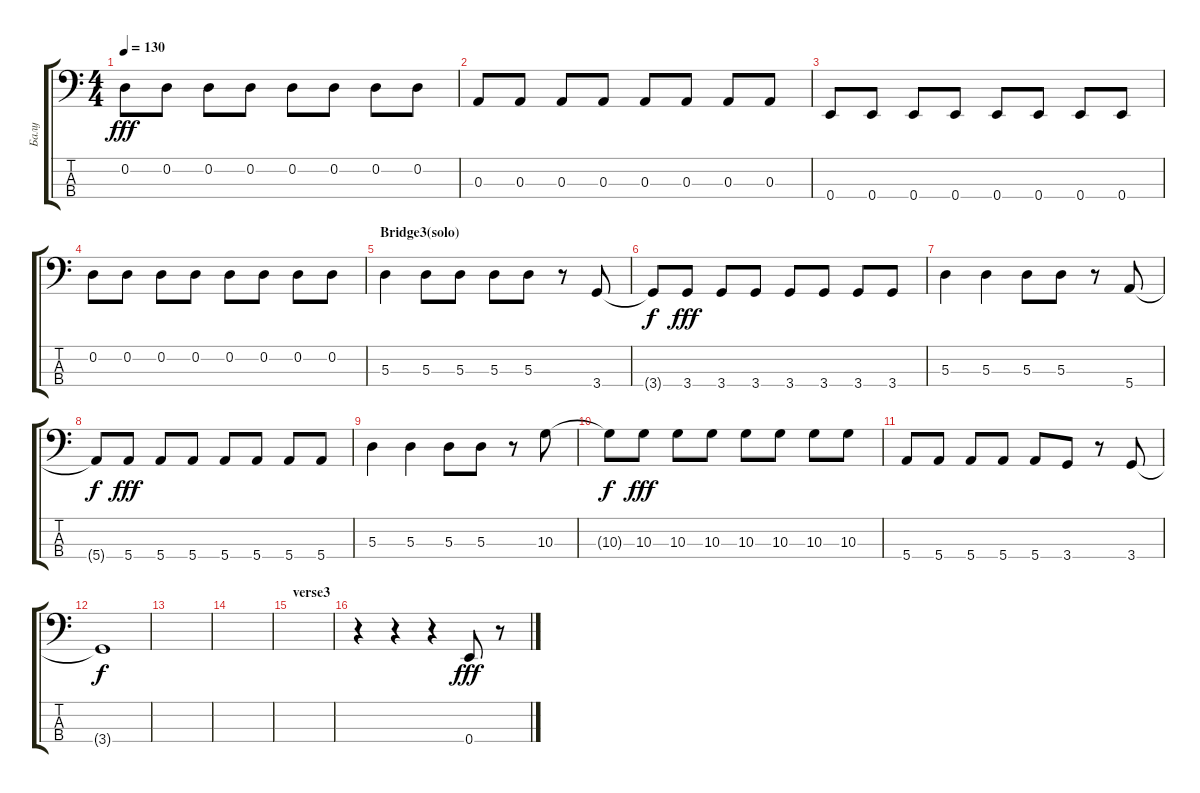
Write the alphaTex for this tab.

\track ("Балу" "Балу") {instrument electricbassfinger}
\staff {score tabs}
\tuning (G2 D2 A1 E1) {hide}
\ts (4 4)
\tempo 130
\clef f4
\ks c
0.2.8{dy fff} 0.2.8 0.2.8 0.2.8 0.2.8 0.2.8 0.2.8 0.2.8 |
0.3.8 0.3.8 0.3.8 0.3.8 0.3.8 0.3.8 0.3.8 0.3.8 |
0.4.8 0.4.8 0.4.8 0.4.8 0.4.8 0.4.8 0.4.8 0.4.8 |
0.2.8 0.2.8 0.2.8 0.2.8 0.2.8 0.2.8 0.2.8 0.2.8 |
\section ("" "Bridge3(solo)")
5.3.4 5.3.8 5.3.8 5.3.8 5.3.8 r.8 3.4.8 |
3.4{t}.8{dy f} 3.4.8{dy fff} 3.4.8 3.4.8 3.4.8 3.4.8 3.4.8 3.4.8 |
5.3.4 5.3.4 5.3.8 5.3.8 r.8 5.4.8 |
5.4{t}.8{dy f} 5.4.8{dy fff} 5.4.8 5.4.8 5.4.8 5.4.8 5.4.8 5.4.8 |
5.3.4 5.3.4 5.3.8 5.3.8 r.8 10.3.8 |
10.3{t}.8{dy f} 10.3.8{dy fff} 10.3.8 10.3.8 10.3.8 10.3.8 10.3.8 10.3.8 |
5.4.8 5.4.8 5.4.8 5.4.8 5.4.8 3.4.8 r.8 3.4.8 |
3.4{t}.1{dy f} |
|
|
\section ("" "verse3")
|
r.4 r.4 r.4 0.4.8{dy fff} r.8
